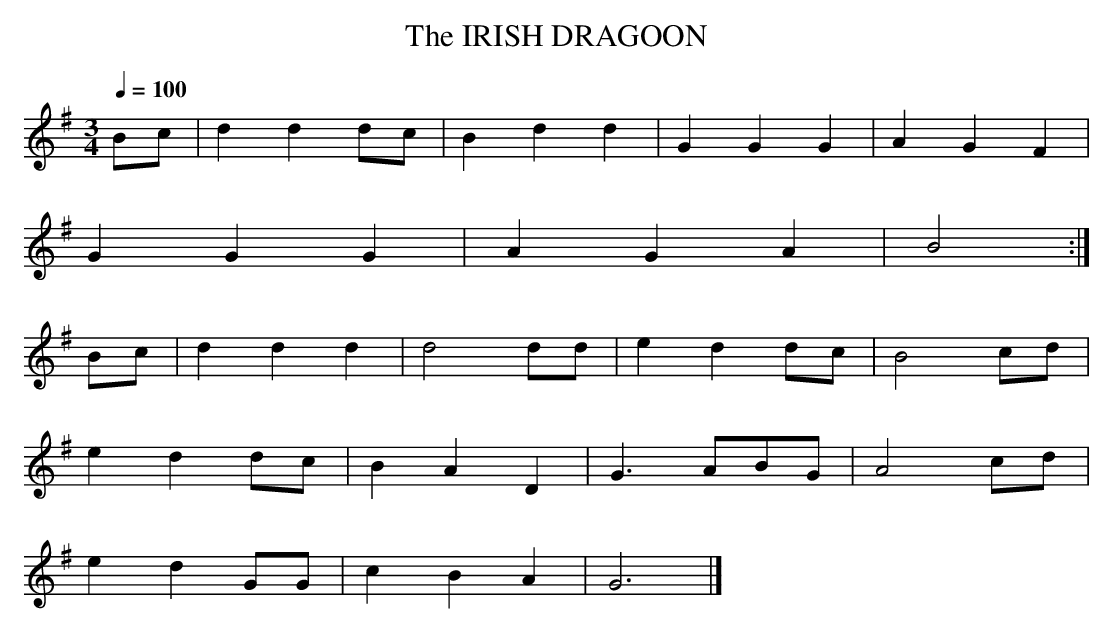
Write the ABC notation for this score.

X:1
T:IRISH DRAGOON, The
L:1/8
M:3/4
Q:1/4=100
K:G
Bc|d2d2dc|B2d2d2|G2G2G2|A2G2F2|
G2G2G2|A2G2A2|B4 :|
Bc|d2d2d2|d4dd|e2d2dc|B4cd|
e2d2dc|B2A2D2|G3ABG|A4cd|
e2d2GG|c2B2A2|G6 |]
